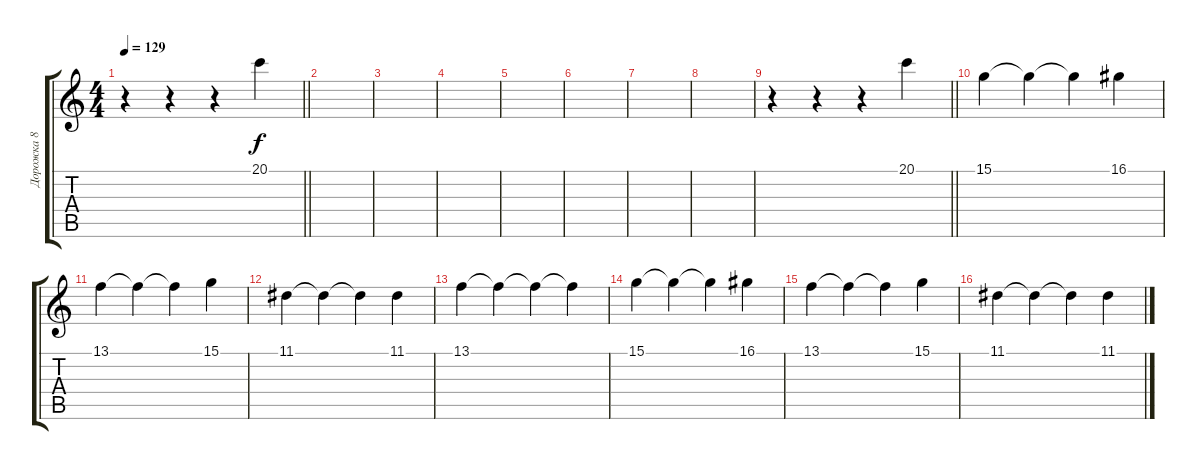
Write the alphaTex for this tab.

\track ("Дорожка 8" "Дорожка 8") {instrument electricpiano1}
\staff {score tabs}
\tuning (E4 B3 G3 D3 A2 E2) {hide}
\ts (4 4)
\tempo 129
\clef g2
\barLineRight lightlight
\ks c
r.4{dy f} r.4 r.4 20.1.4 |
|
|
|
|
|
|
|
\barLineRight lightlight
r.4 r.4 r.4 20.1.4 |
15.1.4 15.1{t}.4 15.1{t}.4 16.1.4 |
13.1.4 13.1{t}.4 13.1{t}.4 15.1.4 |
11.1.4 11.1{t}.4 11.1{t}.4 11.1.4 |
13.1.4 13.1{t}.4 13.1{t}.4 13.1{t}.4 |
15.1.4 15.1{t}.4 15.1{t}.4 16.1.4 |
13.1.4 13.1{t}.4 13.1{t}.4 15.1.4 |
11.1.4 11.1{t}.4 11.1{t}.4 11.1.4
